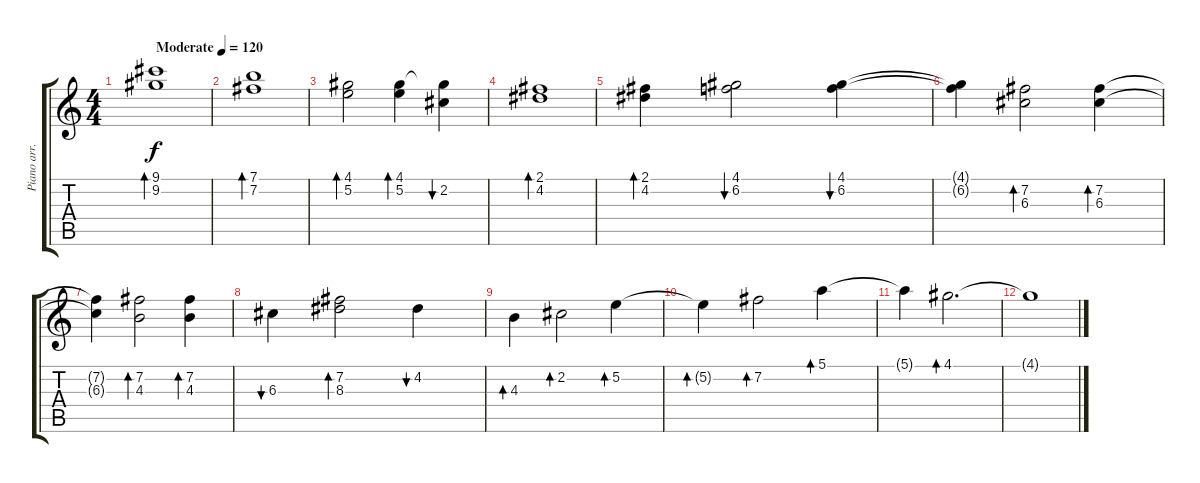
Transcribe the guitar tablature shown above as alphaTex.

\track ("Piano arr. for Guitar" "Piano arr.") {instrument acousticguitarsteel}
\staff {score tabs}
\tuning (E4 B3 G3 D3 A2 E2) {hide}
\ts (4 4)
\tempo (120 "Moderate")
\clef g2
\ks c
(9.1 9.2).1{bd 240 dy f instrument acousticguitarsteel} |
(7.1 7.2).1{bd 240} |
(4.1 5.2).2{bd 240} (4.1 5.2).4{bd 240} (4.1{t} 2.2).4{bu 240} |
(2.1 4.2).1{bd 240} |
(2.1 4.2).4{bd 240} (4.1 6.2).2{bu 240} (4.1 6.2).4{bu 240} |
(4.1{t} 6.2{t}).4 (7.2 6.3).2{bd 240} (7.2 6.3).4{bd 240} |
(7.2{t} 6.3{t}).4 (7.2 4.3).2{bd 240} (7.2 4.3).4{bd 240} |
6.3.4{bu 240} (7.2 8.3).2{bd 240} 4.2.4{bu 240} |
4.3.4{bd 240} 2.2.2{bd 240} 5.2.4{bd 240} |
5.2{t}.4{bd 240} 7.2.2{bd 240} 5.1.4{bd 240} |
5.1{t}.4 4.1.2{d bd 240} |
4.1{t}.1
